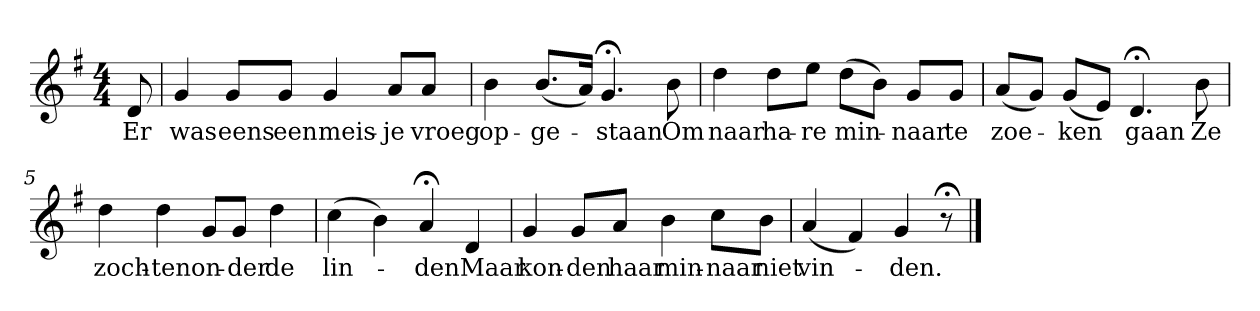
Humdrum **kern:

**kern	**text
*part1	*part1
*staff1	*staff1
*k[f#]	*
*G:	*
*M4/4	*
*MM120	*
=	=
8d	Er
=1	=1
4g	was
8gL	eens
8gJ	een
4g	meis-
8aL	-je
8aJ	vroeg
=2	=2
4b	op-
(8.bL	-ge-
16aJk)	.
4.g;<	-staan
8b	Om
=3	=3
4dd	naar
8ddL	ha-
8eeJ	-re
(8ddL	min-
8bJ)	.
8gL	-naar
8gJ	te
=4	=4
(8aL	zoe-
8gJ)	.
(8gL	-ken
8eJ)	.
4.d;<	gaan
8b	Ze
=5	=5
4dd	zoch-
4dd	-ten
8gL	on-
8gJ	-der
4dd	de
=6	=6
(4cc	lin-
4b)	.
4a;<	-den
4d	Maar
=7	=7
4g	kon-
8gL	-den
8aJ	haar
4b	min-
8ccL	-naar
8bJ	niet
=8	=8
(4a	vin-
4f#)	.
4g	-den.
8r;<	.
==	==
*-	*-
